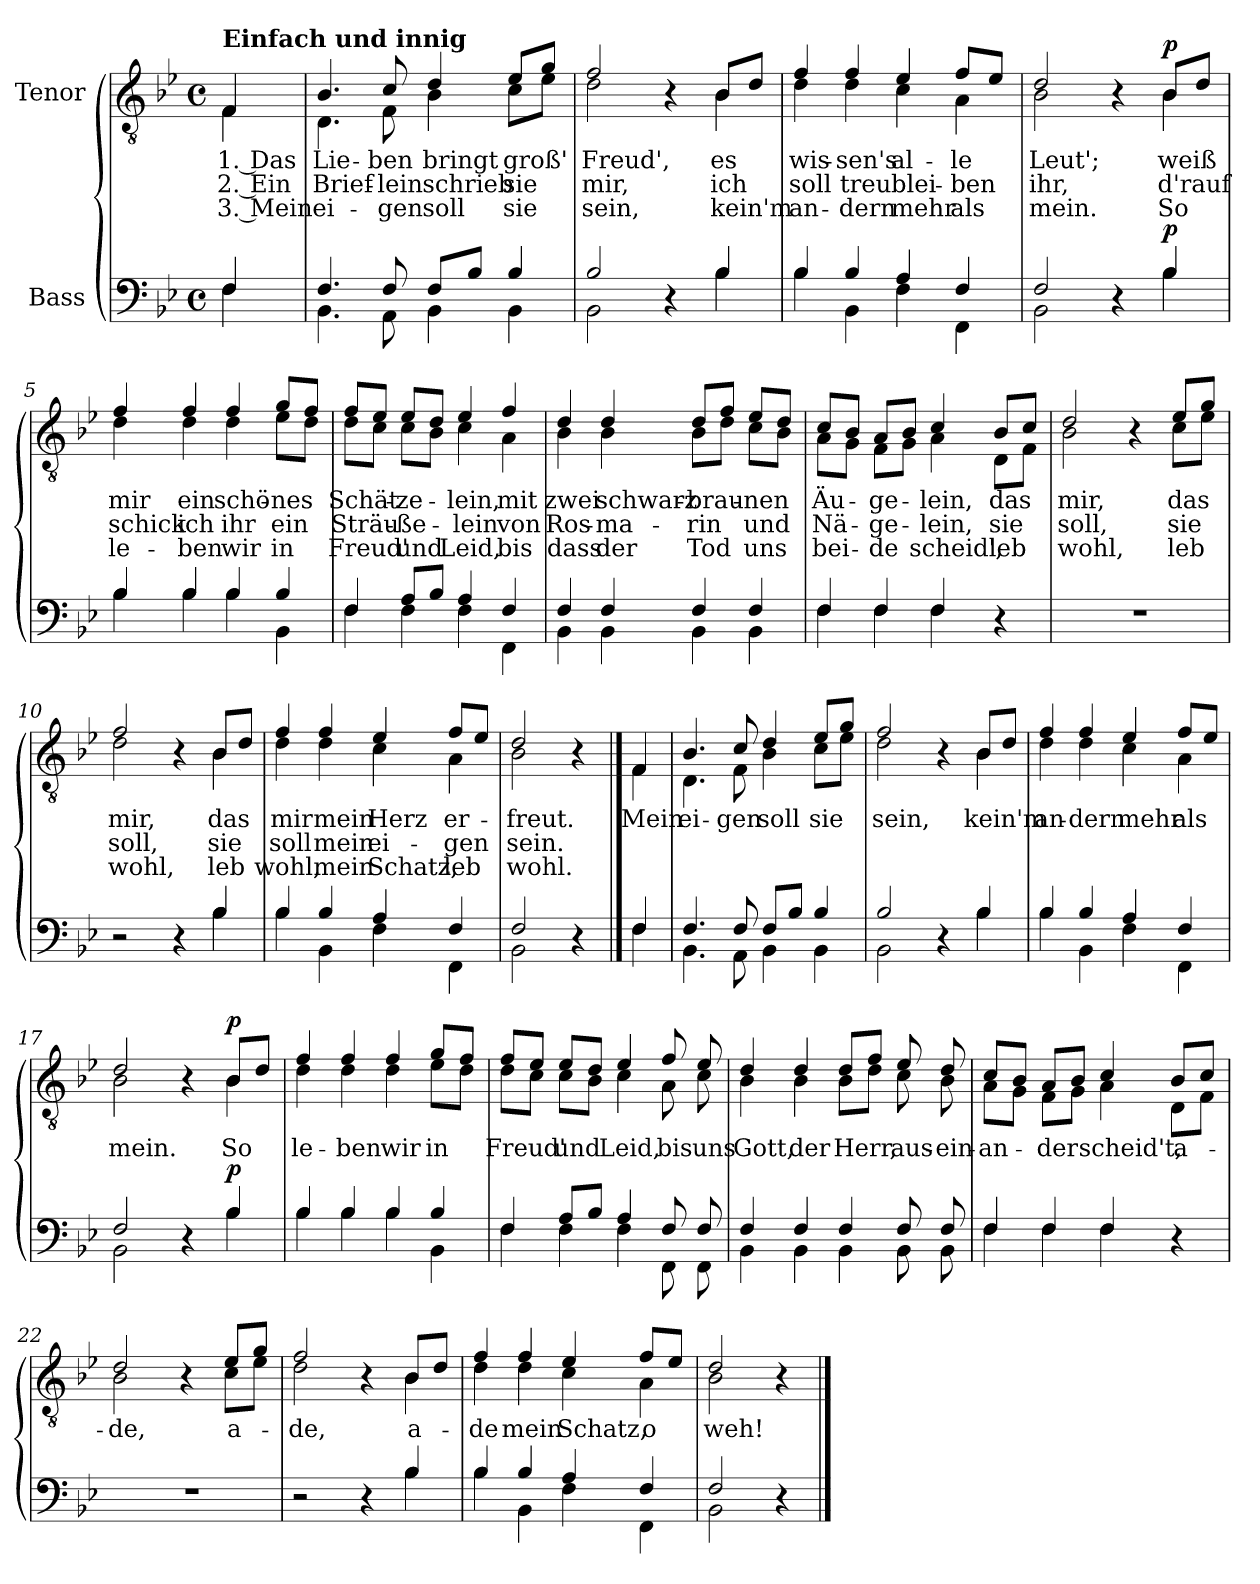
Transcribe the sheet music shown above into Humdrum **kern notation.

**kern	**dynam	**kern	**text	**text	**text	**dynam
*part2	*part2	*part1	*part1	*part1	*part1	*part1
*staff2	*staff2	*staff1	*staff1	*staff1	*staff1	*staff1
*I"Bass	*	*I"Tenor	*	*	*	*
*clefF4	*	*clefGv2	*	*	*	*
*k[b-e-]	*	*k[b-e-]	*	*	*	*
*M4/4	*	*M4/4	*	*	*	*
*met(c)	*	*met(c)	*	*	*	*
=	=	=	=	=	=	=
*^	*	*^	*	*	*	*
!	!	!	!LO:TX:a:B:t=Einfach und innig	!	!	!	!	!
4F/	4F\	.	4F/	4F\	1. Das	2. Ein	3. Mein	.
=1	=1	=1	=1	=1	=1	=1	=1	=1
4.F/	4.BB-\	.	4.B-/	4.D\	Lie-	Brief-	ei-	.
8F/	8AA\	.	8c/	8F\	-ben	-lein	-gen	.
8F/L	4BB-\	.	4d/	4B-\	bringt	schrieb	soll	.
8B-/J	.	.	.	.	.	.	.	.
4B-/	4BB-\	.	8e-/L	8c\L	groß'	sie	sie	.
.	.	.	8g/J	8e-\J	.	.	.	.
=2	=2	=2	=2	=2	=2	=2	=2	=2
2B-/	2BB-\	.	2f/	2d\	Freud',	mir,	sein,	.
4r	4ryy	.	4r	4ryy	.	.	.	.
4B-/	4B-\	.	8B-/L	4B-\	es	ich	kein'm	.
.	.	.	8d/J	.	.	.	.	.
=3	=3	=3	=3	=3	=3	=3	=3	=3
4B-/	4B-\	.	4f/	4d\	wis-	soll	an-	.
4B-/	4BB-\	.	4f/	4d\	-sen's	treu	-dern	.
4A/	4F\	.	4e-/	4c\	al-	blei-	mehr	.
4F/	4FF\	.	8f/L	4A\	-le	-ben	als	.
.	.	.	8e-/J	.	.	.	.	.
!!LO:LB:g=z	!!
=4	=4	=4	=4	=4	=4	=4	=4	=4
2F/	2BB-\	.	2d/	2B-\	Leut';	ihr,	mein.	.
4r	4ryy	.	4r	4ryy	.	.	.	.
!	!	!LO:DY:a	!	!	!	!	!	!LO:DY:a
4B-/	4B-\	p	8B-/L	4B-\	weiß	d'rauf	So	p
.	.	.	8d/J	.	.	.	.	.
=5	=5	=5	=5	=5	=5	=5	=5	=5
4B-/	4B-\	.	4f/	4d\	mir	schick	le-	.
4B-/	4B-\	.	4f/	4d\	ein	ich	-ben	.
4B-/	4B-\	.	4f/	4d\	schö-	ihr	wir	.
4B-/	4BB-\	.	8g/L	8e-\L	-nes	ein	in	.
.	.	.	8f/J	8d\J	.	.	.	.
=6	=6	=6	=6	=6	=6	=6	=6	=6
4F/	4F\	.	8f/L	8d\L	Schät-	Sträu-	Freud'	.
.	.	.	8e-/J	8c\J	.	.	.	.
8A/L	4F\	.	8e-/L	8c\L	-ze-	-ße-	und	.
8B-/J	.	.	8d/J	8B-\J	.	.	.	.
4A/	4F\	.	4e-/	4c\	-lein,	-lein	Leid,	.
4F/	4FF\	.	4f/	4A\	mit	von	bis	.
!!LO:LB:g=z	!!
=7	=7	=7	=7	=7	=7	=7	=7	=7
4F/	4BB-\	.	4d/	4B-\	zwei	Ros-	dass	.
4F/	4BB-\	.	4d/	4B-\	schwarz-	-ma-	der	.
4F/	4BB-\	.	8d/L	8B-\L	-brau-	-rin	Tod	.
.	.	.	8f/J	8d\J	.	.	.	.
4F/	4BB-\	.	8e-/L	8c\L	-nen	und	uns	.
.	.	.	8d/J	8B-\J	.	.	.	.
=8	=8	=8	=8	=8	=8	=8	=8	=8
4F/	4F\	.	8c/L	8A\L	Äu-	Nä-	bei-	.
.	.	.	8B-/J	8G\J	.	.	.	.
4F/	4F\	.	8A/L	8F\L	-ge-	-ge-	-de	.
.	.	.	8B-/J	8G\J	.	.	.	.
4F/	4F\	.	4c/	4A\	-lein,	-lein,	scheid',	.
4r	4ryy	.	8B-/L	8D\L	das	sie	leb	.
.	.	.	8c/J	8F\J	.	.	.	.
*v	*v	*	*	*	*	*	*	*
=9	=9	=9	=9	=9	=9	=9	=9
1r	.	2d/	2B-\	mir,	soll,	wohl,	.
.	.	4r	4ryy	.	.	.	.
.	.	8e-/L	8c\L	das	sie	leb	.
.	.	8g/J	8e-\J	.	.	.	.
!!LO:LB:g=z	!!
=10	=10	=10	=10	=10	=10	=10	=10
*^	*	*	*	*	*	*	*
2r	2ryy	.	2f/	2d\	mir,	soll,	wohl,	.
4r	4ryy	.	4r	4ryy	.	.	.	.
4B-/	4B-\	.	8B-/L	4B-\	das	sie	leb	.
.	.	.	8d/J	.	.	.	.	.
=11	=11	=11	=11	=11	=11	=11	=11	=11
4B-/	4B-\	.	4f/	4d\	mir	soll	wohl,	.
4B-/	4BB-\	.	4f/	4d\	mein	mein	mein	.
4A/	4F\	.	4e-/	4c\	Herz	ei-	Schatz,	.
4F/	4FF\	.	8f/L	4A\	er-	-gen	leb	.
.	.	.	8e-/J	.	.	.	.	.
=12	=12	=12	=12	=12	=12	=12	=12	=12
2F/	2BB-\	.	2d/	2B-\	-freut.	sein.	wohl.	.
4r	4ryy	.	4r	4ryy	.	.	.	.
!!LO:PB:g=z	!!
==13	==13	==13	==13	==13	==13	==13	==13	==13
4F/	4F\	.	4F/	4F\	Mein	.	.	.
=14	=14	=14	=14	=14	=14	=14	=14	=14
4.F/	4.BB-\	.	4.B-/	4.D\	ei-	.	.	.
8F/	8AA\	.	8c/	8F\	-gen	.	.	.
8F/L	4BB-\	.	4d/	4B-\	soll	.	.	.
8B-/J	.	.	.	.	.	.	.	.
4B-/	4BB-\	.	8e-/L	8c\L	sie	.	.	.
.	.	.	8g/J	8e-\J	.	.	.	.
=15	=15	=15	=15	=15	=15	=15	=15	=15
2B-/	2BB-\	.	2f/	2d\	sein,	.	.	.
4r	4ryy	.	4r	4ryy	.	.	.	.
4B-/	4B-\	.	8B-/L	4B-\	kein'm	.	.	.
.	.	.	8d/J	.	.	.	.	.
=16	=16	=16	=16	=16	=16	=16	=16	=16
4B-/	4B-\	.	4f/	4d\	an-	.	.	.
4B-/	4BB-\	.	4f/	4d\	-dern	.	.	.
4A/	4F\	.	4e-/	4c\	mehr	.	.	.
4F/	4FF\	.	8f/L	4A\	als	.	.	.
.	.	.	8e-/J	.	.	.	.	.
!!LO:LB:g=z	!!
=17	=17	=17	=17	=17	=17	=17	=17	=17
2F/	2BB-\	.	2d/	2B-\	mein.	.	.	.
4r	4ryy	.	4r	4ryy	.	.	.	.
!	!	!LO:DY:a	!	!	!	!	!	!LO:DY:a
4B-/	4B-\	p	8B-/L	4B-\	So	.	.	p
.	.	.	8d/J	.	.	.	.	.
=18	=18	=18	=18	=18	=18	=18	=18	=18
4B-/	4B-\	.	4f/	4d\	le-	.	.	.
4B-/	4B-\	.	4f/	4d\	-ben	.	.	.
4B-/	4B-\	.	4f/	4d\	wir	.	.	.
4B-/	4BB-\	.	8g/L	8e-\L	in	.	.	.
.	.	.	8f/J	8d\J	.	.	.	.
=19	=19	=19	=19	=19	=19	=19	=19	=19
4F/	4F\	.	8f/L	8d\L	Freud'	.	.	.
.	.	.	8e-/J	8c\J	.	.	.	.
8A/L	4F\	.	8e-/L	8c\L	und	.	.	.
8B-/J	.	.	8d/J	8B-\J	.	.	.	.
4A/	4F\	.	4e-/	4c\	Leid,	.	.	.
8F/	8FF\	.	8f/	8A\	bis	.	.	.
8F/	8FF\	.	8e-/	8c\	uns	.	.	.
!!LO:LB:g=z	!!
=20	=20	=20	=20	=20	=20	=20	=20	=20
4F/	4BB-\	.	4d/	4B-\	Gott,	.	.	.
4F/	4BB-\	.	4d/	4B-\	der	.	.	.
4F/	4BB-\	.	8d/L	8B-\L	Herr,	.	.	.
.	.	.	8f/J	8d\J	.	.	.	.
8F/	8BB-\	.	8e-/	8c\	aus-	.	.	.
8F/	8BB-\	.	8d/	8B-\	-ein-	.	.	.
=21	=21	=21	=21	=21	=21	=21	=21	=21
4F/	4F\	.	8c/L	8A\L	-an-	.	.	.
.	.	.	8B-/J	8G\J	.	.	.	.
4F/	4F\	.	8A/L	8F\L	-der	.	.	.
.	.	.	8B-/J	8G\J	.	.	.	.
4F/	4F\	.	4c/	4A\	scheid't,	.	.	.
4r	4ryy	.	8B-/L	8D\L	a-	.	.	.
.	.	.	8c/J	8F\J	.	.	.	.
*v	*v	*	*	*	*	*	*	*
=22	=22	=22	=22	=22	=22	=22	=22
1r	.	2d/	2B-\	-de,	.	.	.
.	.	4r	4ryy	.	.	.	.
.	.	8e-/L	8c\L	a-	.	.	.
.	.	8g/J	8e-\J	.	.	.	.
!!LO:LB:g=z	!!
=23	=23	=23	=23	=23	=23	=23	=23
*^	*	*	*	*	*	*	*
2r	2ryy	.	2f/	2d\	-de,	.	.	.
4r	4ryy	.	4r	4ryy	.	.	.	.
4B-/	4B-\	.	8B-/L	4B-\	a-	.	.	.
.	.	.	8d/J	.	.	.	.	.
=24	=24	=24	=24	=24	=24	=24	=24	=24
4B-/	4B-\	.	4f/	4d\	-de	.	.	.
4B-/	4BB-\	.	4f/	4d\	mein	.	.	.
4A/	4F\	.	4e-/	4c\	Schatz,	.	.	.
4F/	4FF\	.	8f/L	4A\	o	.	.	.
.	.	.	8e-/J	.	.	.	.	.
=25	=25	=25	=25	=25	=25	=25	=25	=25
2F/	2BB-\	.	2d/	2B-\	weh!	.	.	.
4r	4ryy	.	4r	4ryy	.	.	.	.
*v	*v	*	*	*	*	*	*	*
*	*	*v	*v	*	*	*	*
==	==	==	==	==	==	==
*-	*-	*-	*-	*-	*-	*-
